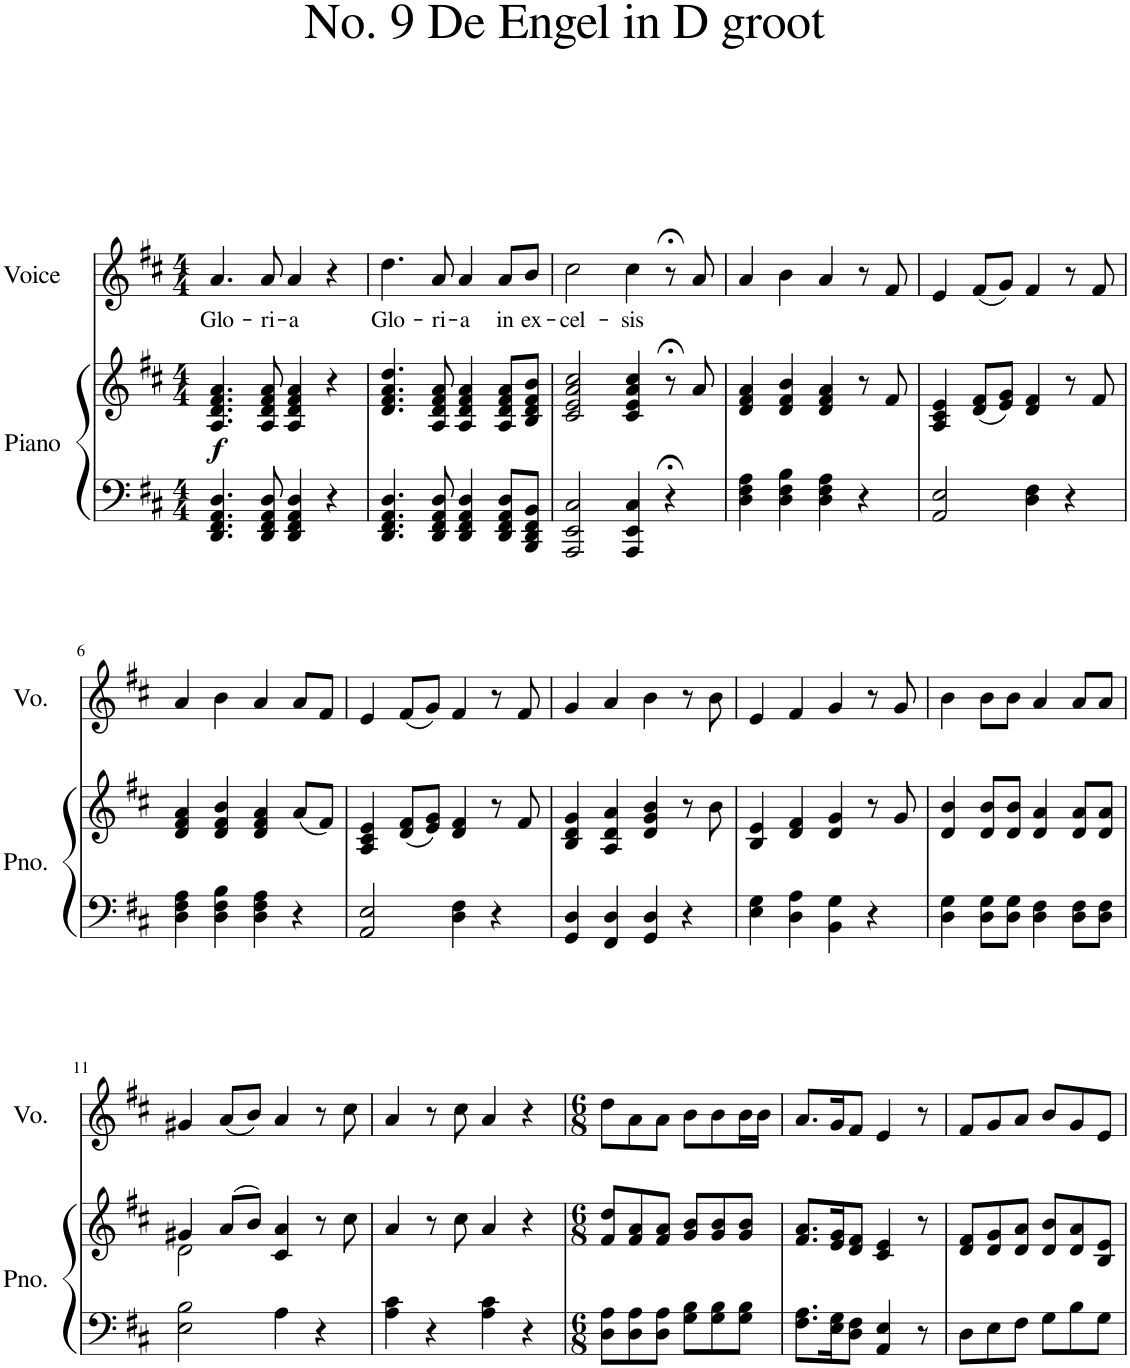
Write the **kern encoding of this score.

**kern	**kern	**dynam	**kern	**text
*part2	*part2	*part2	*part1	*part1
*staff3	*staff2	*staff2/3	*staff1	*staff1
*I"Piano	*	*	*I"Voice	*
*I'Pno.	*	*	*I'Vo.	*
*clefF4	*clefG2	*	*clefG2	*
*k[f#c#]	*k[f#c#]	*	*k[f#c#]	*
*M4/4	*M4/4	*	*M4/4	*
=1	=1	=1	=1	=1
!	!	!LO:DY:b	!	!LO:LY:b
4.DD/ 4.FF#/ 4.AA/ 4.D/	4.A/ 4.d/ 4.f#/ 4.a/	f	4.a/	Glo-
!	!	!	!	!LO:LY:b
8DD/ 8FF#/ 8AA/ 8D/	8A/ 8d/ 8f#/ 8a/	.	8a/	-ri-
!	!	!	!	!LO:LY:b
4DD/ 4FF#/ 4AA/ 4D/	4A/ 4d/ 4f#/ 4a/	.	4a/	-a
4r	4r	.	4r	.
=2	=2	=2	=2	=2
!	!	!	!	!LO:LY:b
4.DD/ 4.FF#/ 4.AA/ 4.D/	4.d/ 4.f#/ 4.a/ 4.dd/	.	4.dd\	Glo-
!	!	!	!	!LO:LY:b
8DD/ 8FF#/ 8AA/ 8D/	8A/ 8d/ 8f#/ 8a/	.	8a/	-ri-
!	!	!	!	!LO:LY:b
4DD/ 4FF#/ 4AA/ 4D/	4A/ 4d/ 4f#/ 4a/	.	4a/	-a
!	!	!	!	!LO:LY:b
8DD/ 8FF#/ 8AA/ 8D/L	8A/ 8d/ 8f#/ 8a/L	.	8a/L	in
!	!	!	!	!LO:LY:b
8BBB/ 8DD/ 8FF#/ 8BB/J	8B/ 8d/ 8f#/ 8b/J	.	8b/J	ex-
=3	=3	=3	=3	=3
!	!	!	!	!LO:LY:b
2AAA/ 2EE/ 2C#/	2c#/ 2e/ 2a/ 2cc#/	.	2cc#\	-cel-
!	!	!	!	!LO:LY:b
4AAA/ 4EE/ 4C#/	4c#/ 4e/ 4a/ 4cc#/	.	4cc#\	-sis
4r;<	8r;<	.	8r;<	.
.	8a/	.	8a/	.
=4	=4	=4	=4	=4
4D\ 4F#\ 4A\	4d/ 4f#/ 4a/	.	4a/	.
4D\ 4F#\ 4B\	4d/ 4f#/ 4b/	.	4b\	.
4D\ 4F#\ 4A\	4d/ 4f#/ 4a/	.	4a/	.
4r	8r	.	8r	.
.	8f#/	.	8f#/	.
=5	=5	=5	=5	=5
2AA/ 2E/	4A/ 4c#/ 4e/	.	4e/	.
.	(8d/ 8f#/L	.	(8f#/L	.
.	8e/ 8g/J)	.	8g/J)	.
4D\ 4F#\	4d/ 4f#/	.	4f#/	.
4r	8r	.	8r	.
.	8f#/	.	8f#/	.
!!LO:LB:g=z
=6	=6	=6	=6	=6
4D\ 4F#\ 4A\	4d/ 4f#/ 4a/	.	4a/	.
4D\ 4F#\ 4B\	4d/ 4f#/ 4b/	.	4b\	.
4D\ 4F#\ 4A\	4d/ 4f#/ 4a/	.	4a/	.
4r	(8a/L	.	8a/L	.
.	8f#/J)	.	8f#/J	.
=7	=7	=7	=7	=7
2AA/ 2E/	4A/ 4c#/ 4e/	.	4e/	.
.	(8d/ 8f#/L	.	(8f#/L	.
.	8e/ 8g/J)	.	8g/J)	.
4D\ 4F#\	4d/ 4f#/	.	4f#/	.
4r	8r	.	8r	.
.	8f#/	.	8f#/	.
=8	=8	=8	=8	=8
4GG/ 4D/	4B/ 4d/ 4g/	.	4g/	.
4FF#/ 4D/	4A/ 4d/ 4a/	.	4a/	.
4GG/ 4D/	4d/ 4g/ 4b/	.	4b\	.
4r	8r	.	8r	.
.	8b\	.	8b\	.
=9	=9	=9	=9	=9
4E\ 4G\	4B/ 4e/	.	4e/	.
4D\ 4A\	4d/ 4f#/	.	4f#/	.
4BB\ 4G\	4d/ 4g/	.	4g/	.
4r	8r	.	8r	.
.	8g/	.	8g/	.
=10	=10	=10	=10	=10
4D\ 4G\	4d/ 4b/	.	4b\	.
8D\ 8G\L	8d/ 8b/L	.	8b\L	.
8D\ 8G\J	8d/ 8b/J	.	8b\J	.
4D\ 4F#\	4d/ 4a/	.	4a/	.
8D\ 8F#\L	8d/ 8a/L	.	8a/L	.
8D\ 8F#\J	8d/ 8a/J	.	8a/J	.
!!LO:LB:g=z
=11	=11	=11	=11	=11
*	*^	*	*	*
2E\ 2B\	4g#X/	2d\	.	4g#X/	.
.	(8a/L	.	.	(8a/L	.
.	8b/J)	.	.	8b/J)	.
4A\	4c#/ 4a/	2ryy	.	4a/	.
4r	8r	.	.	8r	.
.	8cc#\	.	.	8cc#\	.
*	*v	*v	*	*	*
=12	=12	=12	=12	=12
4A\ 4c#\	4a/	.	4a/	.
4r	8r	.	8r	.
.	8cc#\	.	8cc#\	.
4A\ 4c#\	4a/	.	4a/	.
4r	4r	.	4r	.
=13	=13	=13	=13	=13
*M6/8	*M6/8	*	*M6/8	*
8D\ 8A\L	8f#/ 8dd/L	.	8dd\L	.
8D\ 8A\	8f#/ 8a/	.	8a\	.
8D\ 8A\J	8f#/ 8a/J	.	8a\J	.
8G\ 8B\L	8g/ 8b/L	.	8b\L	.
8G\ 8B\	8g/ 8b/	.	8b\	.
8G\ 8B\J	8g/ 8b/J	.	16b\L	.
.	.	.	16b\JJ	.
=14	=14	=14	=14	=14
8.F#\ 8.A\L	8.f#/ 8.a/L	.	8.a/L	.
16E\ 16G\K	16e/ 16g/K	.	16g/K	.
8D\ 8F#\J	8d/ 8f#/J	.	8f#/J	.
4AA/ 4E/	4c#/ 4e/	.	4e/	.
8r	8r	.	8r	.
=15	=15	=15	=15	=15
8D\L	8d/ 8f#/L	.	8f#/L	.
8E\	8d/ 8g/	.	8g/	.
8F#\J	8d/ 8a/J	.	8a/J	.
8G\L	8d/ 8b/L	.	8b/L	.
8B\	8d/ 8a/	.	8g/	.
8G\J	8B/ 8e/J	.	8e/J	.
=	=	=	=	=
*-	*-	*-	*-	*-
